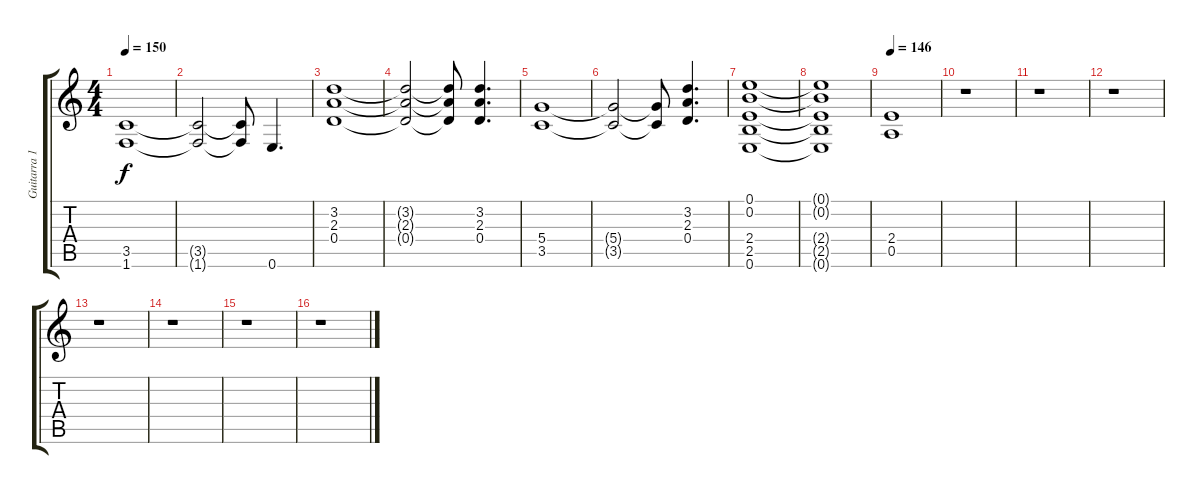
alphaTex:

\track ("Guitarra 1 (Kiko Loureiro)" "Guitarra 1") {instrument distortionguitar}
\staff {score tabs}
\tuning (E4 B3 G3 D3 A2 E2) {hide}
\ts (4 4)
\tempo 150
\clef g2
\ks c
(3.5 1.6).1{dy f} |
(3.5{t} 1.6{t}).2 (3.5{t} 1.6{t}).8 0.6.4{d} |
(3.2 2.3 0.4).1 |
(3.2{t} 2.3{t} 0.4{t}).2 (3.2{t} 2.3{t} 0.4{t}).8 (3.2 2.3 0.4).4{d} |
(5.4 3.5).1 |
(5.4{t} 3.5{t}).2 (5.4{t} 3.5{t}).8 (3.2 2.3 0.4).4{d} |
(0.1 0.2 2.4 2.5 0.6).1 |
(0.1{t} 0.2{t} 2.4{t} 2.5{t} 0.6{t}).1 |
\tempo 146
(2.4 0.5).1 |
r.1 |
r.1 |
r.1 |
r.1 |
r.1 |
r.1 |
r.1
